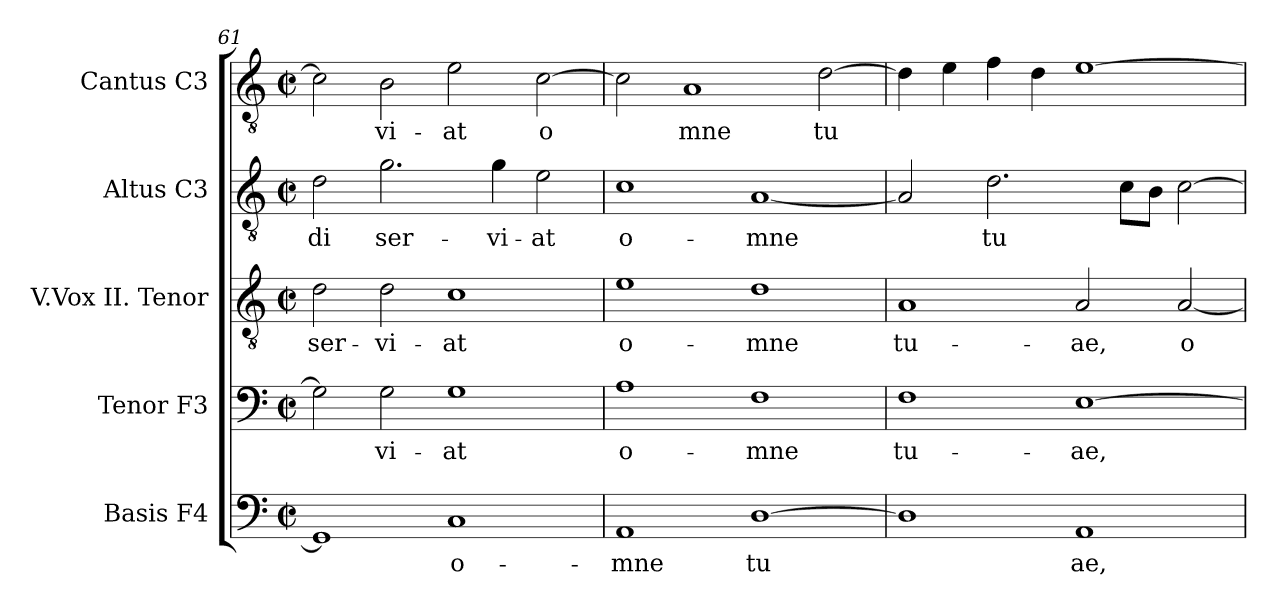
**kern	**text	**kern	**text	**kern	**text	**kern	**text	**kern	**text
*part5	*part5	*part4	*part4	*part3	*part3	*part2	*part2	*part1	*part1
*staff5	*staff5	*staff4	*staff4	*staff3	*staff3	*staff2	*staff2	*staff1	*staff1
*I"Basis  F4	*	*I"Tenor  F3	*	*I"V.Vox  II. Tenor	*	*I"Altus  C3	*	*I"Cantus  C3	*
*I'B	*	*I'T	*	*	*	*I'A	*	*I'C	*
*clefF4	*	*clefF4	*	*clefGv2	*	*clefGv2	*	*clefGv2	*
*k[]	*	*k[]	*	*k[]	*	*k[]	*	*k[]	*
*C:	*	*C:	*	*C:	*	*C:	*	*C:	*
*M2/2	*	*M2/2	*	*M2/2	*	*M2/2	*	*M2/2	*
*met(c|)	*	*met(c|)	*	*met(c|)	*	*met(c|)	*	*met(c|)	*
=61	=61	=61	=61	=61	=61	=61	=61	=61	=61
!	!LO:LY:b:cj	!	!LO:LY:b:cj	!	!LO:LY:b:rj	!	!LO:LY:b:cj	!	!LO:LY:b:cj
1GG]	.	2G\]	--	2d\	ser-	2d\	-di	2c\]	--
!	!	!	!LO:LY:b:cj	!	!LO:LY:b:rj	!	!LO:LY:b:cj	!	!LO:LY:b:cj
.	.	2G\	-vi-	2d\	-vi-	2.g\	ser-	2B\	-vi-
!	!LO:LY:b:cj	!	!LO:LY:b:cj	!	!LO:LY:b:rj	!	!	!	!LO:LY:b:cj
1C	o-	1G	-at	1c	-at	.	.	2e\	-at
!	!	!	!	!	!	!	!LO:LY:b:cj	!	!
.	.	.	.	.	.	4g\	-vi-	.	.
!	!	!	!	!	!	!	!LO:LY:b:cj	!	!LO:LY:b:cj
.	.	.	.	.	.	2e\	-at	[>2c\	o-
=62	=62	=62	=62	=62	=62	=62	=62	=62	=62
!	!LO:LY:b:cj	!	!LO:LY:b:cj	!	!LO:LY:b:rj	!	!LO:LY:b:cj	!	!LO:LY:b:cj
1AA	-mne	1A	o-	1e	o-	1c	o-	2c\]	--
!	!	!	!	!	!	!	!	!	!LO:LY:b:cj
.	.	.	.	.	.	.	.	1A	-mne
!	!LO:LY:b:cj	!	!LO:LY:b:cj	!	!LO:LY:b:rj	!	!LO:LY:b:cj	!	!
[<1D	tu-	1F	-mne	1d	-mne	[<1A	-mne	.	.
!	!	!	!	!	!	!	!	!	!LO:LY:b:cj
.	.	.	.	.	.	.	.	[<2d\	tu-
!!LO:LB:g=z
=63	=63	=63	=63	=63	=63	=63	=63	=63	=63
!	!LO:LY:b:cj	!	!LO:LY:b:cj	!	!LO:LY:b:rj	!	!LO:LY:b:cj	!	!LO:LY:b:cj
1D]	--	1F	tu-	1A	tu-	2A/]	.	4d\]	--
!	!	!	!	!	!	!	!	!	!LO:LY:b:cj
.	.	.	.	.	.	.	.	4e\	--
!	!	!	!	!	!	!	!LO:LY:b:cj	!	!LO:LY:b:cj
.	.	.	.	.	.	2.d\	tu-	4f\	--
!	!	!	!	!	!	!	!	!	!LO:LY:b:cj
.	.	.	.	.	.	.	.	4d\	--
!	!LO:LY:b:cj	!	!LO:LY:b:cj	!	!LO:LY:b:rj	!	!	!	!LO:LY:b:cj
1AA	-ae,	[>1E	-ae,	2A/	-ae,	.	.	[>1e	--
!	!	!	!	!	!	!	!LO:LY:b:cj	!	!
.	.	.	.	.	.	8c\L	--	.	.
!	!	!	!	!	!	!	!LO:LY:b:cj	!	!
.	.	.	.	.	.	8B\J	--	.	.
!	!	!	!	!	!LO:LY:b:rj	!	!LO:LY:b:cj	!	!
.	.	.	.	[<2A/	o-	[>2c\	--	.	.
=	=	=	=	=	=	=	=	=	=
*-	*-	*-	*-	*-	*-	*-	*-	*-	*-
